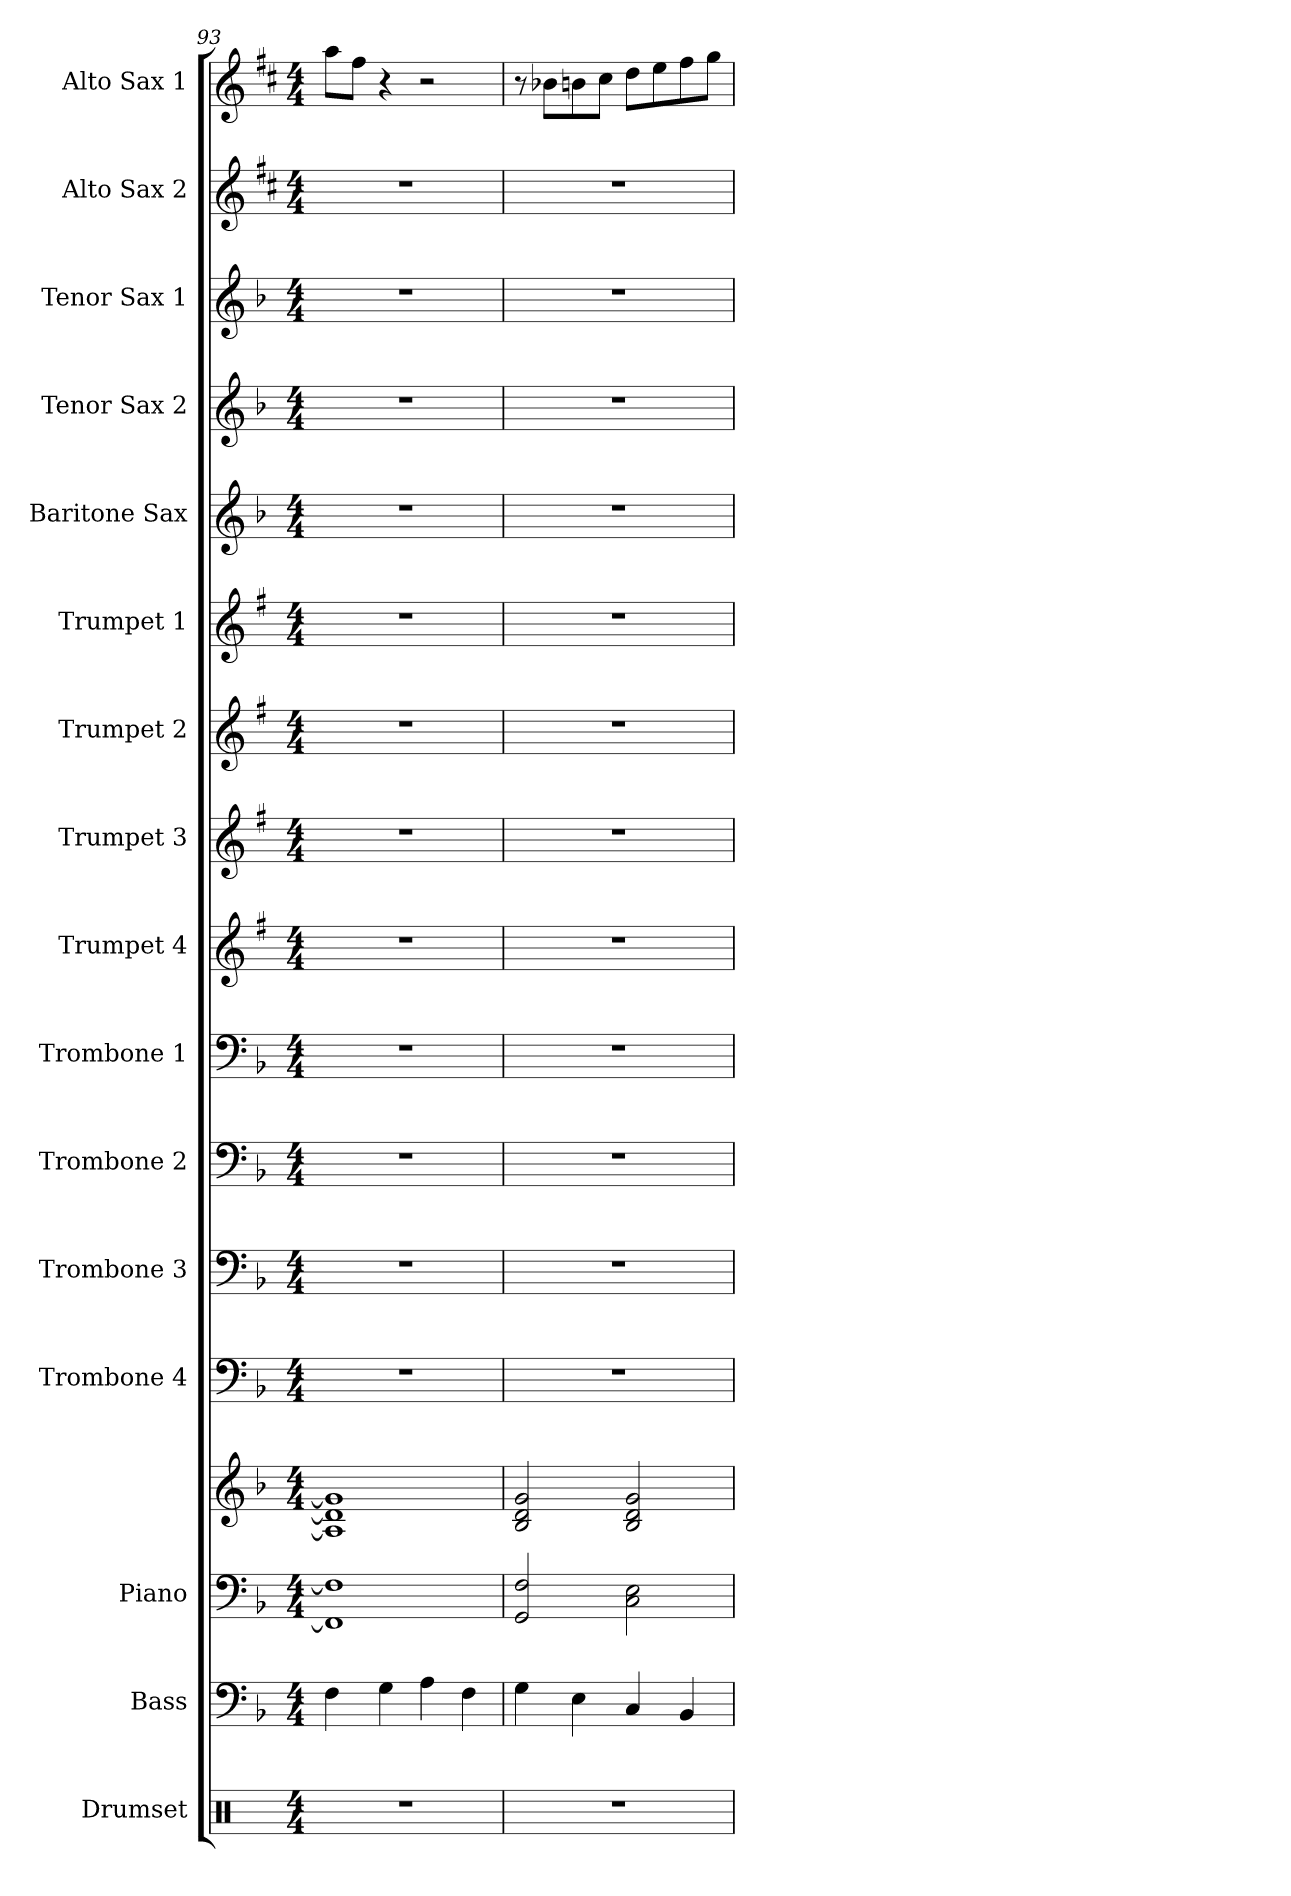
**kern	**kern	**kern	**kern	**kern	**kern	**kern	**kern	**kern	**kern	**kern	**kern	**kern	**kern	**kern	**kern	**kern
*part16	*part15	*part14	*part14	*part13	*part12	*part11	*part10	*part9	*part8	*part7	*part6	*part5	*part4	*part3	*part2	*part1
*staff17	*staff16	*staff15	*staff14	*staff13	*staff12	*staff11	*staff10	*staff9	*staff8	*staff7	*staff6	*staff5	*staff4	*staff3	*staff2	*staff1
*I"Drumset	*I"Bass	*I"Piano	*	*I"Trombone 4	*I"Trombone 3	*I"Trombone 2	*I"Trombone 1	*I"Trumpet 4	*I"Trumpet 3	*I"Trumpet 2	*I"Trumpet 1	*I"Baritone Sax	*I"Tenor Sax 2	*I"Tenor Sax 1	*I"Alto Sax 2	*I"Alto Sax 1
*I'Drs.	*I'Bass	*I'Piano	*	*I'Tbn. 4	*I'Tbn. 3	*I'Tbn. 2	*I'Tbn. 1	*I'Tpt. 4	*I'Tpt. 3	*I'Tpt. 2	*I'Tpt. 1	*I'Bari	*I'Tenor 2	*I'Tenor 1	*I'Alto 2	*I'Alto 1
*clefX	*clefF4	*clefF4	*clefG2	*clefF4	*clefF4	*clefF4	*clefF4	*clefG2	*clefG2	*clefG2	*clefG2	*clefG2	*clefG2	*clefG2	*clefG2	*clefG2
*	*ITrd7c12	*	*	*	*	*	*	*ITrd1c2	*ITrd1c2	*ITrd1c2	*ITrd1c2	*ITrd12c21	*ITrd8c14	*ITrd8c14	*ITrd5c9	*ITrd5c9
*k[]	*k[b-]	*k[b-]	*k[b-]	*k[b-]	*k[b-]	*k[b-]	*k[b-]	*k[b-]	*k[b-]	*k[b-]	*k[b-]	*k[b-]	*k[b-]	*k[b-]	*k[b-]	*k[b-]
*M4/4	*M4/4	*M4/4	*M4/4	*M4/4	*M4/4	*M4/4	*M4/4	*M4/4	*M4/4	*M4/4	*M4/4	*M4/4	*M4/4	*M4/4	*M4/4	*M4/4
=93	=93	=93	=93	=93	=93	=93	=93	=93	=93	=93	=93	=93	=93	=93	=93	=93
1r	4FF\	1FF] 1F]	1A] 1d] 1g]	1r	1r	1r	1r	1r	1r	1r	1r	1r	1r	1r	1r	8cc\L
.	.	.	.	.	.	.	.	.	.	.	.	.	.	.	.	8a\J
.	4GG\	.	.	.	.	.	.	.	.	.	.	.	.	.	.	4r
.	4AA\	.	.	.	.	.	.	.	.	.	.	.	.	.	.	2r
.	4FF\	.	.	.	.	.	.	.	.	.	.	.	.	.	.	.
=94	=94	=94	=94	=94	=94	=94	=94	=94	=94	=94	=94	=94	=94	=94	=94	=94
1r	4GG\	2GG/ 2F/	2B-/ 2d/ 2g/	1r	1r	1r	1r	1r	1r	1r	1r	1r	1r	1r	1r	8r
.	.	.	.	.	.	.	.	.	.	.	.	.	.	.	.	8d-X\L
.	4EE\	.	.	.	.	.	.	.	.	.	.	.	.	.	.	8dn\
.	.	.	.	.	.	.	.	.	.	.	.	.	.	.	.	8e\J
.	4CC/	2C\ 2E\	2B-/ 2d/ 2g/	.	.	.	.	.	.	.	.	.	.	.	.	8f\L
.	.	.	.	.	.	.	.	.	.	.	.	.	.	.	.	8g\
.	4BBB-/	.	.	.	.	.	.	.	.	.	.	.	.	.	.	8a\
.	.	.	.	.	.	.	.	.	.	.	.	.	.	.	.	8b-\J
=	=	=	=	=	=	=	=	=	=	=	=	=	=	=	=	=
*-	*-	*-	*-	*-	*-	*-	*-	*-	*-	*-	*-	*-	*-	*-	*-	*-
